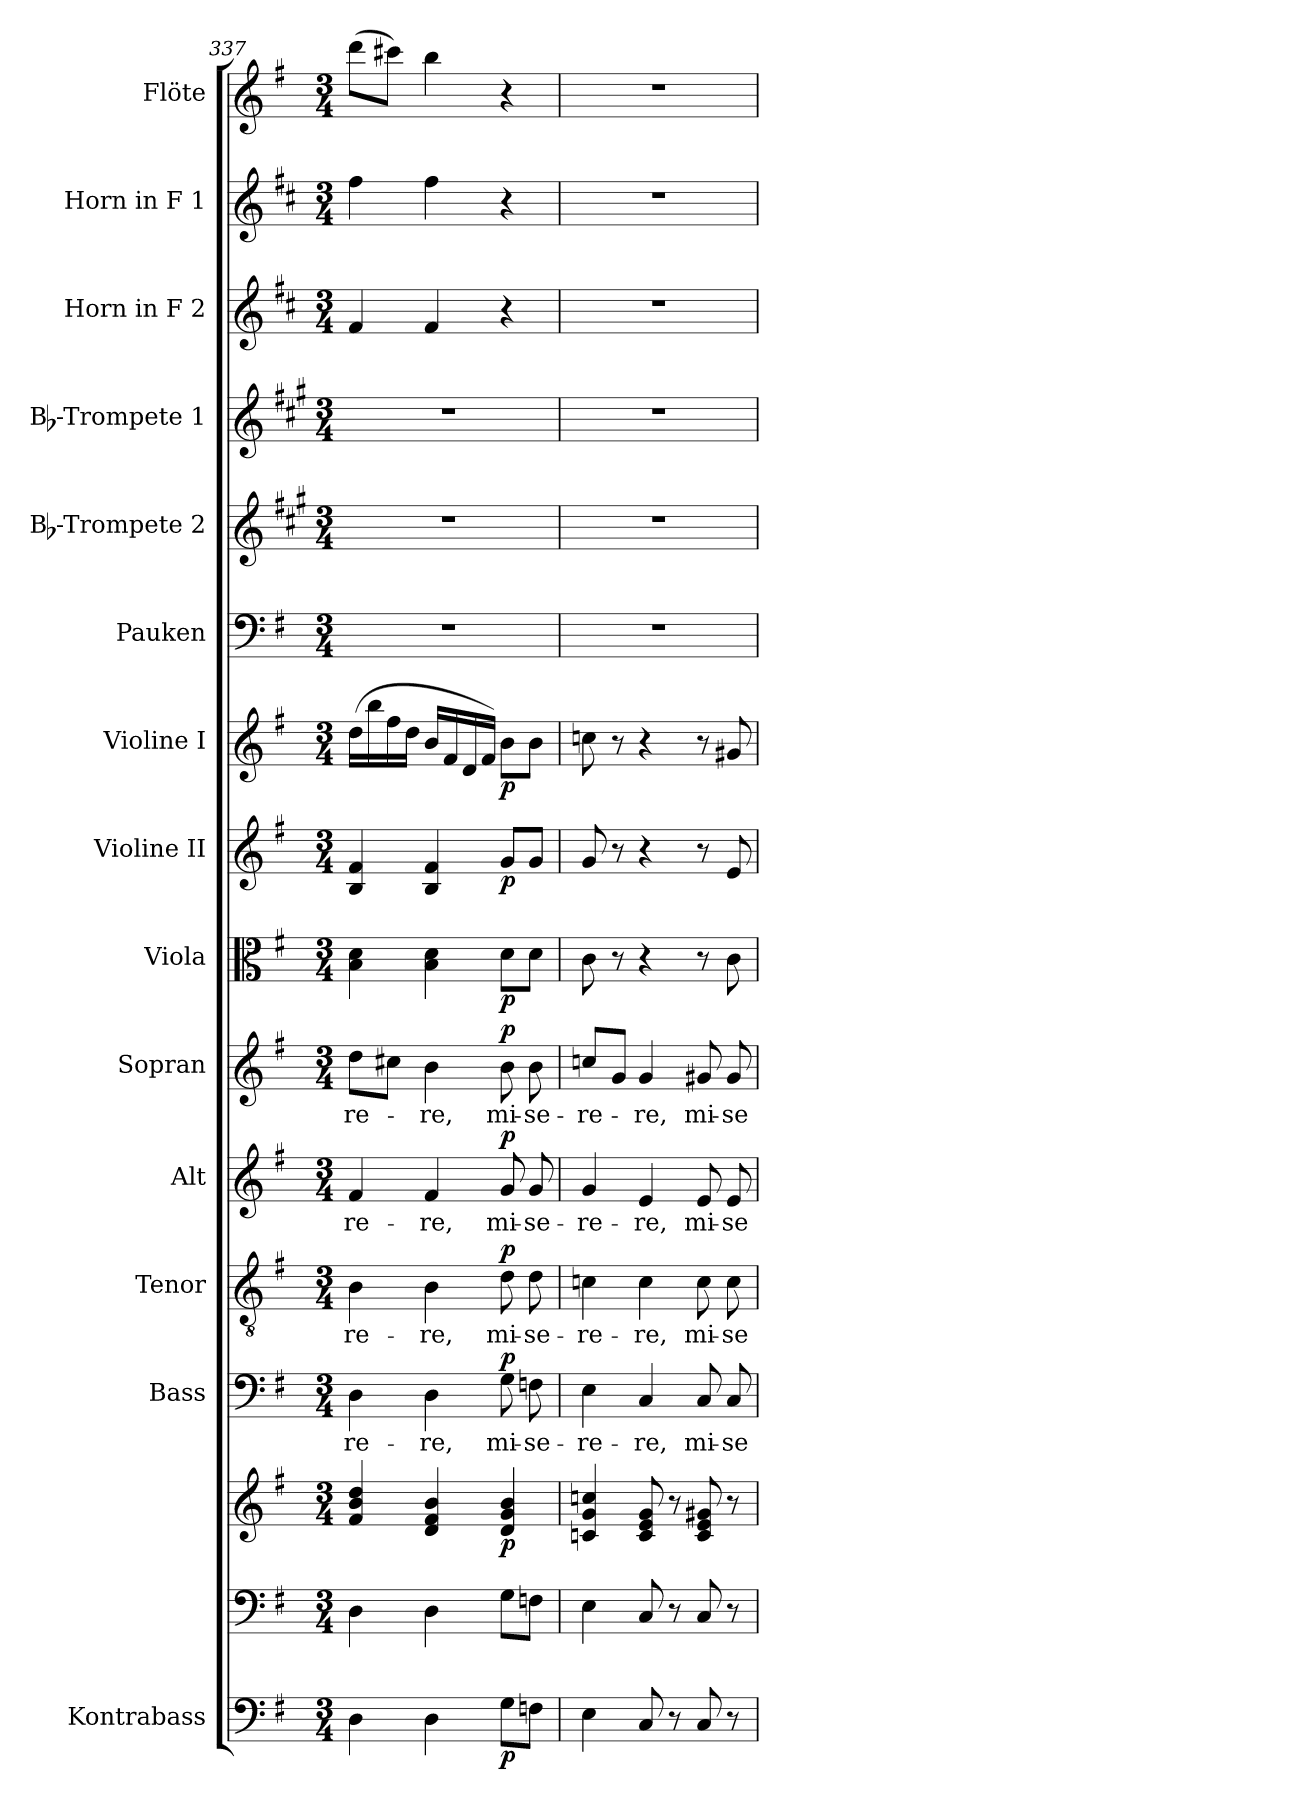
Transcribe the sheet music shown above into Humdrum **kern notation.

**kern	**dynam	**kern	**kern	**dynam	**kern	**text	**dynam	**kern	**text	**dynam	**kern	**text	**dynam	**kern	**text	**dynam	**kern	**dynam	**kern	**dynam	**kern	**dynam	**kern	**kern	**kern	**kern	**kern	**kern
*part15	*part15	*part14	*part14	*part14	*part13	*part13	*part13	*part12	*part12	*part12	*part11	*part11	*part11	*part10	*part10	*part10	*part9	*part9	*part8	*part8	*part7	*part7	*part6	*part5	*part4	*part3	*part2	*part1
*staff16	*staff16	*staff15	*staff14	*staff14/15	*staff13	*staff13	*staff13	*staff12	*staff12	*staff12	*staff11	*staff11	*staff11	*staff10	*staff10	*staff10	*staff9	*staff9	*staff8	*staff8	*staff7	*staff7	*staff6	*staff5	*staff4	*staff3	*staff2	*staff1
*I"Kontrabass	*	*	*	*	*I"Bass	*	*	*I"Tenor	*	*	*I"Alt	*	*	*I"Sopran	*	*	*I"Viola	*	*I"Violine II	*	*I"Violine I	*	*I"Pauken	*I"Bb-Trompete 2	*I"Bb-Trompete 1	*I"Horn in F 2	*I"Horn in F 1	*I"Flöte
*I'Kb.	*	*	*	*	*I'B.	*	*	*I'T.	*	*	*I'A.	*	*	*I'S.	*	*	*I'Vla.	*	*I'Vl. II	*	*I'Vl. I	*	*I'Pk.	*I'Bb Trp. 2	*I'Bb Trp. 1	*	*	*I'Fl.
*clefF4	*	*clefF4	*clefG2	*	*clefF4	*	*	*clefGv2	*	*	*clefG2	*	*	*clefG2	*	*	*clefC3	*	*clefG2	*	*clefG2	*	*clefF4	*clefG2	*clefG2	*clefG2	*clefG2	*clefG2
*ITrd7c12	*	*	*	*	*	*	*	*	*	*	*	*	*	*	*	*	*	*	*	*	*	*	*	*ITrd1c2	*ITrd1c2	*ITrd4c7	*ITrd4c7	*
*k[f#]	*	*k[f#]	*k[f#]	*	*k[f#]	*	*	*k[f#]	*	*	*k[f#]	*	*	*k[f#]	*	*	*k[f#]	*	*k[f#]	*	*k[f#]	*	*k[f#]	*k[f#]	*k[f#]	*k[f#]	*k[f#]	*k[f#]
*G:	*	*G:	*G:	*	*G:	*	*	*G:	*	*	*G:	*	*	*G:	*	*	*G:	*	*G:	*	*G:	*	*G:	*G:	*G:	*G:	*G:	*G:
*M3/4	*	*M3/4	*M3/4	*	*M3/4	*	*	*M3/4	*	*	*M3/4	*	*	*M3/4	*	*	*M3/4	*	*M3/4	*	*M3/4	*	*M3/4	*M3/4	*M3/4	*M3/4	*M3/4	*M3/4
=337	=337	=337	=337	=337	=337	=337	=337	=337	=337	=337	=337	=337	=337	=337	=337	=337	=337	=337	=337	=337	=337	=337	=337	=337	=337	=337	=337	=337
!	!	!	!	!	!	!LO:LY:b	!	!	!LO:LY:b	!	!	!LO:LY:b	!	!	!LO:LY:b	!	!	!	!	!	!	!	!	!	!	!	!	!
4DD\	.	4D\	4f#/ 4b/ 4dd/	.	4D\	-re-	.	4B\	-re-	.	4f#/	-re-	.	8dd\L	-re-	.	4B\ 4d\	.	4B/ 4f#/	.	(>16dd\LL	.	2.r	2.r	2.r	4B/	4b\	(>8ddd\L
.	.	.	.	.	.	.	.	.	.	.	.	.	.	.	.	.	.	.	.	.	16bb\	.	.	.	.	.	.	.
.	.	.	.	.	.	.	.	.	.	.	.	.	.	8cc#X\J	.	.	.	.	.	.	16ff#\	.	.	.	.	.	.	8ccc#X\J)
.	.	.	.	.	.	.	.	.	.	.	.	.	.	.	.	.	.	.	.	.	16dd\JJ	.	.	.	.	.	.	.
!	!	!	!	!	!	!LO:LY:b	!	!	!LO:LY:b	!	!	!LO:LY:b	!	!	!LO:LY:b	!	!	!	!	!	!	!	!	!	!	!	!	!
4DD\	.	4D\	4d/ 4f#/ 4b/	.	4D\	-re,	.	4B\	-re,	.	4f#/	-re,	.	4b\	-re,	.	4B\ 4d\	.	4B/ 4f#/	.	16b/LL	.	.	.	.	4B/	4b\	4bb\
.	.	.	.	.	.	.	.	.	.	.	.	.	.	.	.	.	.	.	.	.	16f#/	.	.	.	.	.	.	.
.	.	.	.	.	.	.	.	.	.	.	.	.	.	.	.	.	.	.	.	.	16d/	.	.	.	.	.	.	.
.	.	.	.	.	.	.	.	.	.	.	.	.	.	.	.	.	.	.	.	.	16f#/JJ)	.	.	.	.	.	.	.
!	!LO:DY:b	!	!	!LO:DY:b	!	!LO:LY:b	!LO:DY:a	!	!LO:LY:b	!LO:DY:a	!	!LO:LY:b	!LO:DY:a	!	!LO:LY:b	!LO:DY:a	!	!LO:DY:b	!	!LO:DY:b	!	!LO:DY:b	!	!	!	!	!	!
8GG\L	p	8G\L	4d/ 4g/ 4b/	p	8G\	mi-	p	8d\	mi-	p	8g/	mi-	p	8b\	mi-	p	8d\L	p	8g/L	p	8b\L	p	.	.	.	4r	4r	4r
!	!	!	!	!	!	!LO:LY:b	!	!	!LO:LY:b	!	!	!LO:LY:b	!	!	!LO:LY:b	!	!	!	!	!	!	!	!	!	!	!	!	!
8FFn\J	.	8Fn\J	.	.	8Fn\	-se-	.	8d\	-se-	.	8g/	-se-	.	8b\	-se-	.	8d\J	.	8g/J	.	8b\J	.	.	.	.	.	.	.
=338	=338	=338	=338	=338	=338	=338	=338	=338	=338	=338	=338	=338	=338	=338	=338	=338	=338	=338	=338	=338	=338	=338	=338	=338	=338	=338	=338	=338
!	!	!	!	!	!	!LO:LY:b	!	!	!LO:LY:b	!	!	!LO:LY:b	!	!	!LO:LY:b	!	!	!	!	!	!	!	!	!	!	!	!	!
4EE\	.	4E\	4cn/ 4g/ 4ccn/	.	4E\	-re-	.	4cn\	-re-	.	4g/	-re-	.	8ccn/L	-re-	.	8c\	.	8g/	.	8ccn\	.	2.r	2.r	2.r	2.r	2.r	2.r
.	.	.	.	.	.	.	.	.	.	.	.	.	.	8g/J	.	.	8r	.	8r	.	8r	.	.	.	.	.	.	.
!	!	!	!	!	!	!LO:LY:b	!	!	!LO:LY:b	!	!	!LO:LY:b	!	!	!LO:LY:b	!	!	!	!	!	!	!	!	!	!	!	!	!
8CC/	.	8C/	8c/ 8e/ 8g/	.	4C/	-re,	.	4c\	-re,	.	4e/	-re,	.	4g/	-re,	.	4r	.	4r	.	4r	.	.	.	.	.	.	.
8r	.	8r	8r	.	.	.	.	.	.	.	.	.	.	.	.	.	.	.	.	.	.	.	.	.	.	.	.	.
!	!	!	!	!	!	!LO:LY:b	!	!	!LO:LY:b	!	!	!LO:LY:b	!	!	!LO:LY:b	!	!	!	!	!	!	!	!	!	!	!	!	!
8CC/	.	8C/	8c/ 8e/ 8g#X/	.	8C/	mi-	.	8c\	mi-	.	8e/	mi-	.	8g#X/	mi-	.	8r	.	8r	.	8r	.	.	.	.	.	.	.
!	!	!	!	!	!	!LO:LY:b	!	!	!LO:LY:b	!	!	!LO:LY:b	!	!	!LO:LY:b	!	!	!	!	!	!	!	!	!	!	!	!	!
8r	.	8r	8r	.	8C/	-se-	.	8c\	-se-	.	8e/	-se-	.	8g#/	-se-	.	8c\	.	8e/	.	8g#X/	.	.	.	.	.	.	.
=	=	=	=	=	=	=	=	=	=	=	=	=	=	=	=	=	=	=	=	=	=	=	=	=	=	=	=	=
*-	*-	*-	*-	*-	*-	*-	*-	*-	*-	*-	*-	*-	*-	*-	*-	*-	*-	*-	*-	*-	*-	*-	*-	*-	*-	*-	*-	*-
